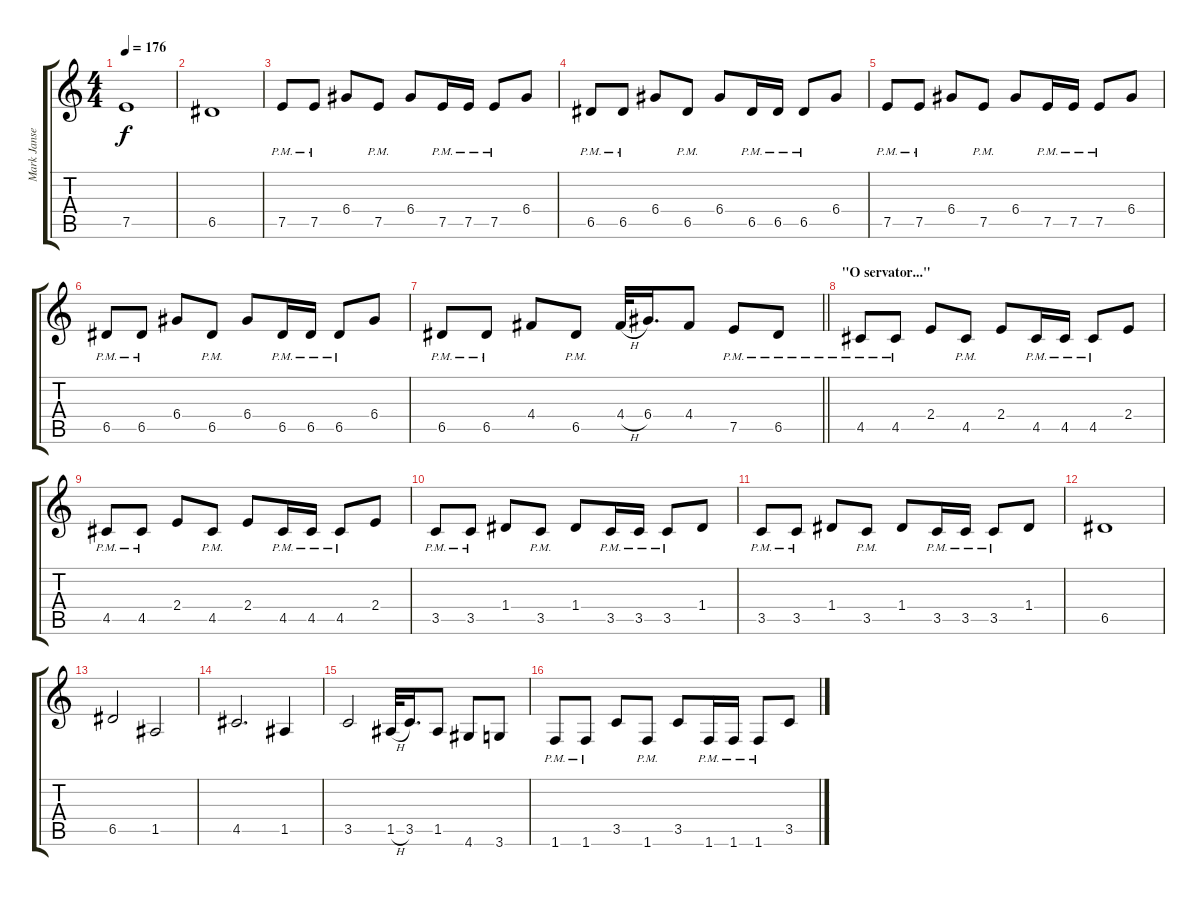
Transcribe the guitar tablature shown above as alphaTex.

\track ("Mark Jansen" "Mark Janse") {instrument distortionguitar}
\staff {score tabs}
\tuning (E4 B3 G3 D3 A2 E2) {hide}
\ts (4 4)
\tempo 176
\clef g2
\ks c
7.5.1{dy f} |
6.5.1 |
7.5{pm}.8 7.5{pm}.8 6.4.8 7.5{pm}.8 6.4.8 7.5{pm}.16 7.5{pm}.16 7.5{pm}.8 6.4.8 |
6.5{pm}.8 6.5{pm}.8 6.4.8 6.5{pm}.8 6.4.8 6.5{pm}.16 6.5{pm}.16 6.5{pm}.8 6.4.8 |
7.5{pm}.8 7.5{pm}.8 6.4.8 7.5{pm}.8 6.4.8 7.5{pm}.16 7.5{pm}.16 7.5{pm}.8 6.4.8 |
6.5{pm}.8 6.5{pm}.8 6.4.8 6.5{pm}.8 6.4.8 6.5{pm}.16 6.5{pm}.16 6.5{pm}.8 6.4.8 |
\barLineRight lightlight
6.5{pm}.8 6.5{pm}.8 4.4.8 6.5{pm}.8 4.4{h}.32 6.4.16{d} 4.4.8 7.5{pm}.8 6.5{pm}.8 |
\section ("" "\"O servator...\"")
4.5{pm}.8 4.5{pm}.8 2.4.8 4.5{pm}.8 2.4.8 4.5{pm}.16 4.5{pm}.16 4.5{pm}.8 2.4.8 |
4.5{pm}.8 4.5{pm}.8 2.4.8 4.5{pm}.8 2.4.8 4.5{pm}.16 4.5{pm}.16 4.5{pm}.8 2.4.8 |
3.5{pm}.8 3.5{pm}.8 1.4.8 3.5{pm}.8 1.4.8 3.5{pm}.16 3.5{pm}.16 3.5{pm}.8 1.4.8 |
3.5{pm}.8 3.5{pm}.8 1.4.8 3.5{pm}.8 1.4.8 3.5{pm}.16 3.5{pm}.16 3.5{pm}.8 1.4.8 |
6.5.1 |
6.5.2 1.5.2 |
4.5.2{d} 1.5.4 |
3.5.2 1.5{h}.32 3.5.16{d} 1.5.8 4.6.8 3.6.8 |
1.6{pm}.8 1.6{pm}.8 3.5.8 1.6{pm}.8 3.5.8 1.6{pm}.16 1.6{pm}.16 1.6{pm}.8 3.5.8
